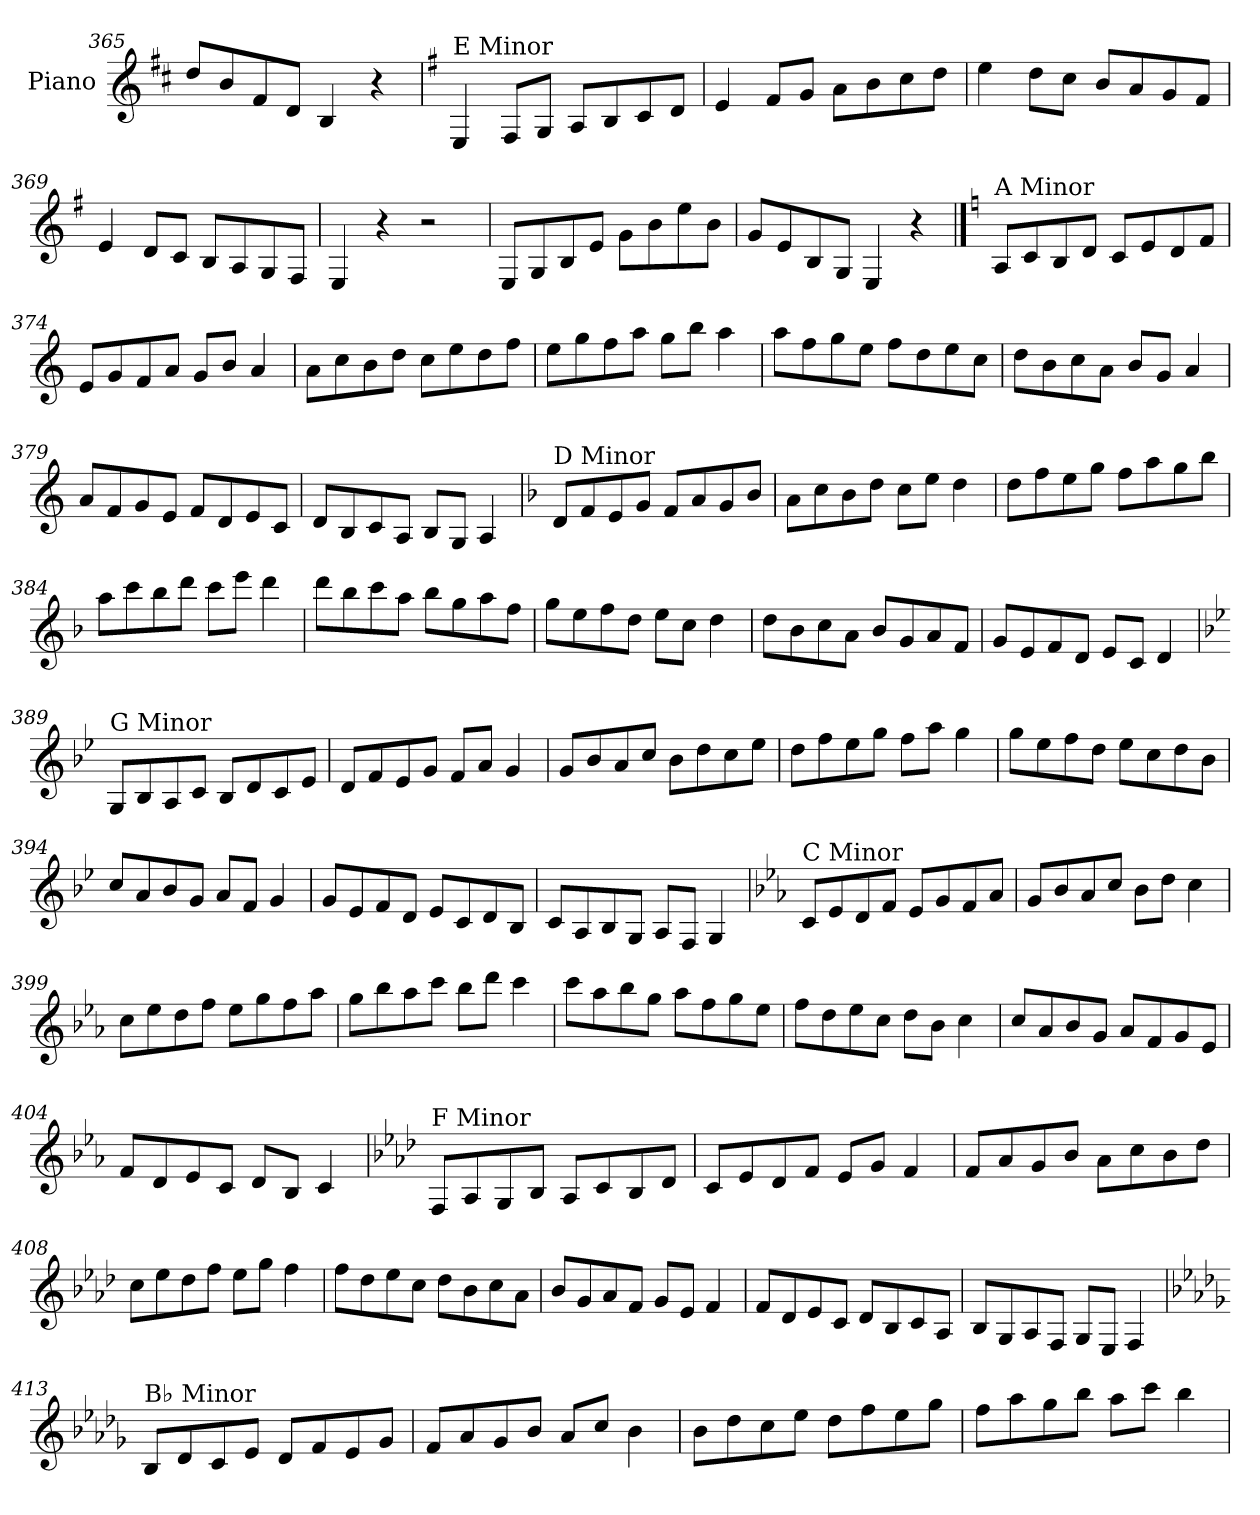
**kern
*part1
*staff1
*I"Piano
*I'Pno.
*clefG2
*k[f#c#]
=365
8dd/L
8b/
8f#/
8d/J
4B/
4r
!!LO:LB:g=z
=366
*k[f#]
!LO:TX:a:t=E Minor
4E/
8F#/L
8G/J
8A/L
8B/
8c/
8d/J
=367
4e/
8f#/L
8g/J
8a\L
8b\
8cc\
8dd\J
=368
4ee\
8dd\L
8cc\J
8b/L
8a/
8g/
8f#/J
=369
4e/
8d/L
8c/J
8B/L
8A/
8G/
8F#/J
=370
4E/
4r
2r
=371
8E/L
8G/
8B/
8e/J
8g\L
8b\
8ee\
8b\J
=372
8g/L
8e/
8B/
8G/J
4E/
4r
!!LO:PB:g=z
==373
*k[]
!LO:TX:a:t=A Minor
8A/L
8c/
8B/
8d/J
8c/L
8e/
8d/
8f/J
=374
8e/L
8g/
8f/
8a/J
8g/L
8b/J
4a/
=375
8a\L
8cc\
8b\
8dd\J
8cc\L
8ee\
8dd\
8ff\J
=376
8ee\L
8gg\
8ff\
8aa\J
8gg\L
8bb\J
4aa\
!!LO:LB:g=z
=377
8aa\L
8ff\
8gg\
8ee\J
8ff\L
8dd\
8ee\
8cc\J
=378
8dd\L
8b\
8cc\
8a\J
8b/L
8g/J
4a/
=379
8a/L
8f/
8g/
8e/J
8f/L
8d/
8e/
8c/J
=380
8d/L
8B/
8c/
8A/J
8B/L
8G/J
4A/
!!LO:LB:g=z
=381
*k[b-]
!LO:TX:a:t=D Minor
8d/L
8f/
8e/
8g/J
8f/L
8a/
8g/
8b-/J
=382
8a\L
8cc\
8b-\
8dd\J
8cc\L
8ee\J
4dd\
=383
8dd\L
8ff\
8ee\
8gg\J
8ff\L
8aa\
8gg\
8bb-\J
=384
8aa\L
8ccc\
8bb-\
8ddd\J
8ccc\L
8eee\J
4ddd\
!!LO:LB:g=z
=385
8ddd\L
8bb-\
8ccc\
8aa\J
8bb-\L
8gg\
8aa\
8ff\J
=386
8gg\L
8ee\
8ff\
8dd\J
8ee\L
8cc\J
4dd\
=387
8dd\L
8b-\
8cc\
8a\J
8b-/L
8g/
8a/
8f/J
=388
8g/L
8e/
8f/
8d/J
8e/L
8c/J
4d/
!!LO:LB:g=z
=389
*k[b-e-]
!LO:TX:a:t=G Minor
8G/L
8B-/
8A/
8c/J
8B-/L
8d/
8c/
8e-/J
=390
8d/L
8f/
8e-/
8g/J
8f/L
8a/J
4g/
=391
8g/L
8b-/
8a/
8cc/J
8b-\L
8dd\
8cc\
8ee-\J
=392
8dd\L
8ff\
8ee-\
8gg\J
8ff\L
8aa\J
4gg\
!!LO:LB:g=z
=393
8gg\L
8ee-\
8ff\
8dd\J
8ee-\L
8cc\
8dd\
8b-\J
=394
8cc/L
8a/
8b-/
8g/J
8a/L
8f/J
4g/
=395
8g/L
8e-/
8f/
8d/J
8e-/L
8c/
8d/
8B-/J
=396
8c/L
8A/
8B-/
8G/J
8A/L
8F/J
4G/
!!LO:LB:g=z
=397
*k[b-e-a-]
!LO:TX:a:t=C Minor
8c/L
8e-/
8d/
8f/J
8e-/L
8g/
8f/
8a-/J
=398
8g/L
8b-/
8a-/
8cc/J
8b-\L
8dd\J
4cc\
=399
8cc\L
8ee-\
8dd\
8ff\J
8ee-\L
8gg\
8ff\
8aa-\J
=400
8gg\L
8bb-\
8aa-\
8ccc\J
8bb-\L
8ddd\J
4ccc\
!!LO:LB:g=z
=401
8ccc\L
8aa-\
8bb-\
8gg\J
8aa-\L
8ff\
8gg\
8ee-\J
=402
8ff\L
8dd\
8ee-\
8cc\J
8dd\L
8b-\J
4cc\
=403
8cc/L
8a-/
8b-/
8g/J
8a-/L
8f/
8g/
8e-/J
=404
8f/L
8d/
8e-/
8c/J
8d/L
8B-/J
4c/
!!LO:PB:g=z
=405
*k[b-e-a-d-]
!LO:TX:a:t=F Minor
8F/L
8A-/
8G/
8B-/J
8A-/L
8c/
8B-/
8d-/J
=406
8c/L
8e-/
8d-/
8f/J
8e-/L
8g/J
4f/
=407
8f/L
8a-/
8g/
8b-/J
8a-\L
8cc\
8b-\
8dd-\J
=408
8cc\L
8ee-\
8dd-\
8ff\J
8ee-\L
8gg\J
4ff\
!!LO:LB:g=z
=409
8ff\L
8dd-\
8ee-\
8cc\J
8dd-\L
8b-\
8cc\
8a-\J
=410
8b-/L
8g/
8a-/
8f/J
8g/L
8e-/J
4f/
=411
8f/L
8d-/
8e-/
8c/J
8d-/L
8B-/
8c/
8A-/J
=412
8B-/L
8G/
8A-/
8F/J
8G/L
8E-/J
4F/
!!LO:LB:g=z
=413
*k[b-e-a-d-g-]
!LO:TX:a:t=B♭ Minor
8B-/L
8d-/
8c/
8e-/J
8d-/L
8f/
8e-/
8g-/J
=414
8f/L
8a-/
8g-/
8b-/J
8a-/L
8cc/J
4b-\
=415
8b-\L
8dd-\
8cc\
8ee-\J
8dd-\L
8ff\
8ee-\
8gg-\J
=416
8ff\L
8aa-\
8gg-\
8bb-\J
8aa-\L
8ccc\J
4bb-\
=
*-
